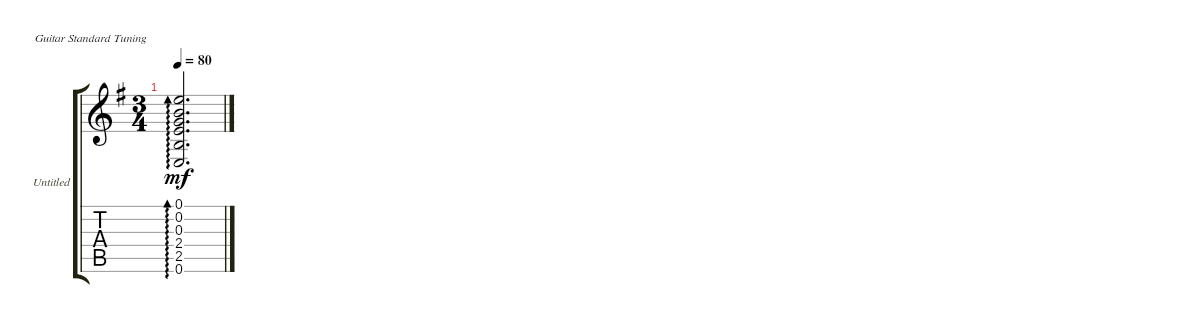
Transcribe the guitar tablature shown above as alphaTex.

\bracketExtendMode groupsimilarinstruments
\firstSystemTrackNameOrientation horizontal
\otherSystemsTrackNameOrientation horizontal
\track ("Untitled" "Untitled") {instrument acousticguitarnylon}
\staff {score tabs}
\tuning (E4 B3 G3 D3 A2 E2)
\ts (3 4)
\tempo 80
\clef g2
\ks g
(0.1 0.2 0.3 2.4 2.5 0.6).2{d ad 0 dy mf}
